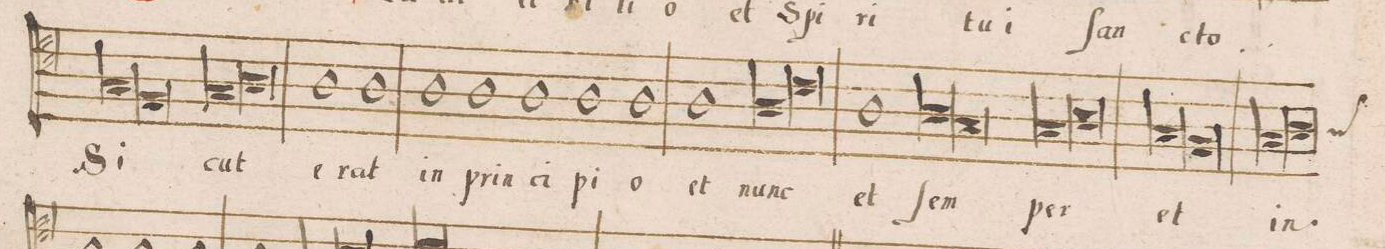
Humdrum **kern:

**kern	**text
*I""TENOR	*
*clefC4	*
*k[]	*
*met(C|)	*
*M2/1	*
*lig	*
1G	Si-
1F	.
*Xlig	*
=63-	=63-
*lig	*
1G	-cut
1A	.
*Xlig	*
=64-	=64-
1A	e-
1A	-rat
=65-	=65-
1A	in
1A	prin-
=66-	=66-
1A	-ci-
1A	-pi-
=67-	=67-
1A	-o
1A	et
=68-	=68-
*lig	*
1A	nunc
1c	.
*Xlig	*
=69-	=69-
1A	et
*lig	*
1A	ſem-
=70-	=70-
1G	.
*Xlig	*
*lig	*
1G	-per
=71-	=71-
1A	.
*Xlig	*
*lig	*
1G	et
=72-	=72-
1F	.
*Xlig	*
*lig	*
1G	in
=73-	=73-
*custos:A	*
1A	.
*-	*-
